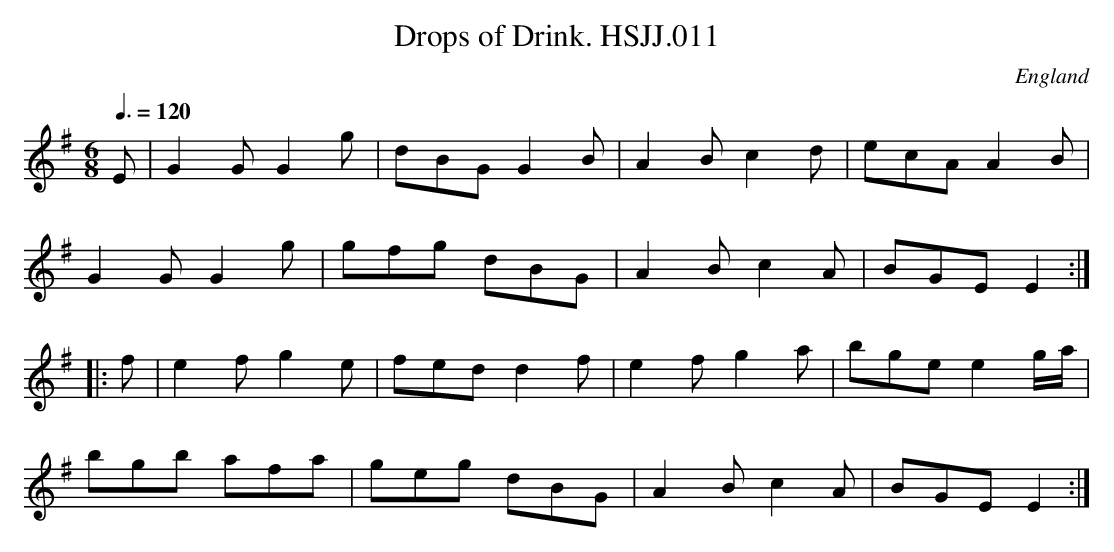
X:1
T:Drops of Drink. HSJJ.011
M:6/8
L:1/8
Q:3/8=120
O:England
K:G
E|G2GG2g|dBGG2B|A2Bc2d|ecAA2B|
G2GG2g|gfg dBG|A2Bc2A|BGEE2:|
|:f|e2fg2e|fedd2f|e2fg2a|bgee2g/a/|
bgb afa|geg dBG|A2Bc2A|BGEE2:|
